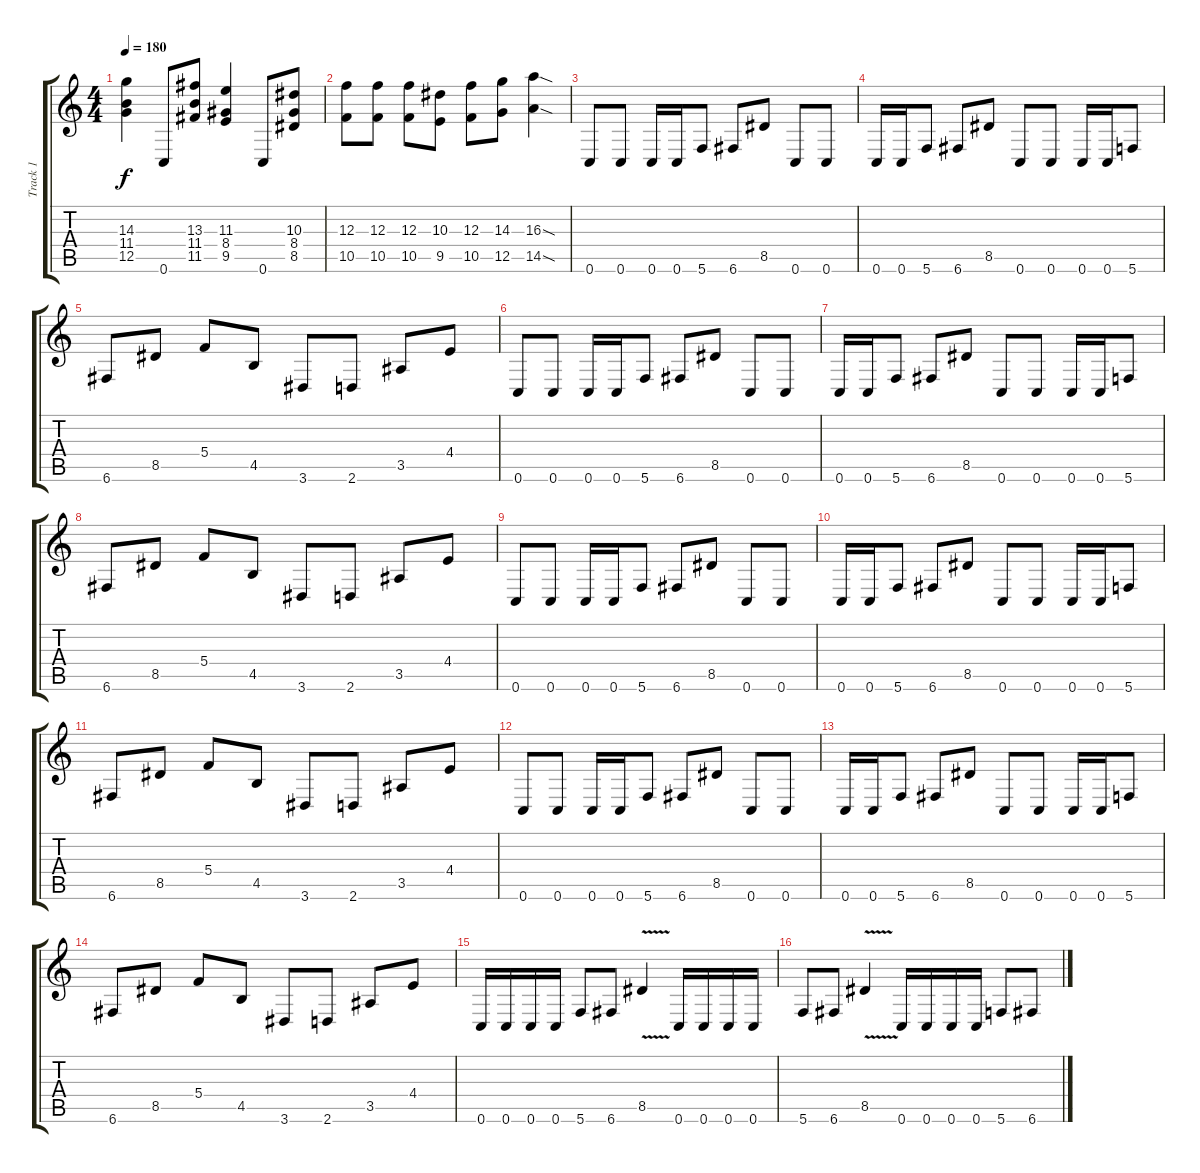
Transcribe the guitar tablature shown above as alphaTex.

\track ("Track 1" "Track 1") {instrument distortionguitar}
\staff {score tabs}
\tuning (D4 A3 F3 C3 G2 C2) {hide}
\ts (4 4)
\tempo 180
\clef g2
\ks c
(14.3 11.4 12.5).4{dy f} 0.6.8 (13.3 11.4 11.5).8 (11.3 8.4 9.5).4 0.6.8 (10.3 8.4 8.5).8 |
(12.3 10.5).8 (12.3 10.5).8 (12.3 10.5).8 (10.3 9.5).8 (12.3 10.5).8 (14.3 12.5).8 (16.3{sod} 14.5{sod}).4 |
0.6.8 0.6.8 0.6.16 0.6.16 5.6.8 6.6.8 8.5.8 0.6.8 0.6.8 |
0.6.16 0.6.16 5.6.8 6.6.8 8.5.8 0.6.8 0.6.8 0.6.16 0.6.16 5.6.8 |
6.6.8 8.5.8 5.4.8 4.5.8 3.6.8 2.6.8 3.5.8 4.4.8 |
0.6.8 0.6.8 0.6.16 0.6.16 5.6.8 6.6.8 8.5.8 0.6.8 0.6.8 |
0.6.16 0.6.16 5.6.8 6.6.8 8.5.8 0.6.8 0.6.8 0.6.16 0.6.16 5.6.8 |
6.6.8 8.5.8 5.4.8 4.5.8 3.6.8 2.6.8 3.5.8 4.4.8 |
0.6.8 0.6.8 0.6.16 0.6.16 5.6.8 6.6.8 8.5.8 0.6.8 0.6.8 |
0.6.16 0.6.16 5.6.8 6.6.8 8.5.8 0.6.8 0.6.8 0.6.16 0.6.16 5.6.8 |
6.6.8 8.5.8 5.4.8 4.5.8 3.6.8 2.6.8 3.5.8 4.4.8 |
0.6.8 0.6.8 0.6.16 0.6.16 5.6.8 6.6.8 8.5.8 0.6.8 0.6.8 |
0.6.16 0.6.16 5.6.8 6.6.8 8.5.8 0.6.8 0.6.8 0.6.16 0.6.16 5.6.8 |
6.6.8 8.5.8 5.4.8 4.5.8 3.6.8 2.6.8 3.5.8 4.4.8 |
0.6.16 0.6.16 0.6.16 0.6.16 5.6.8 6.6.8 8.5{v}.4 0.6.16 0.6.16 0.6.16 0.6.16 |
5.6.8 6.6.8 8.5{v}.4 0.6.16 0.6.16 0.6.16 0.6.16 5.6.8 6.6.8
